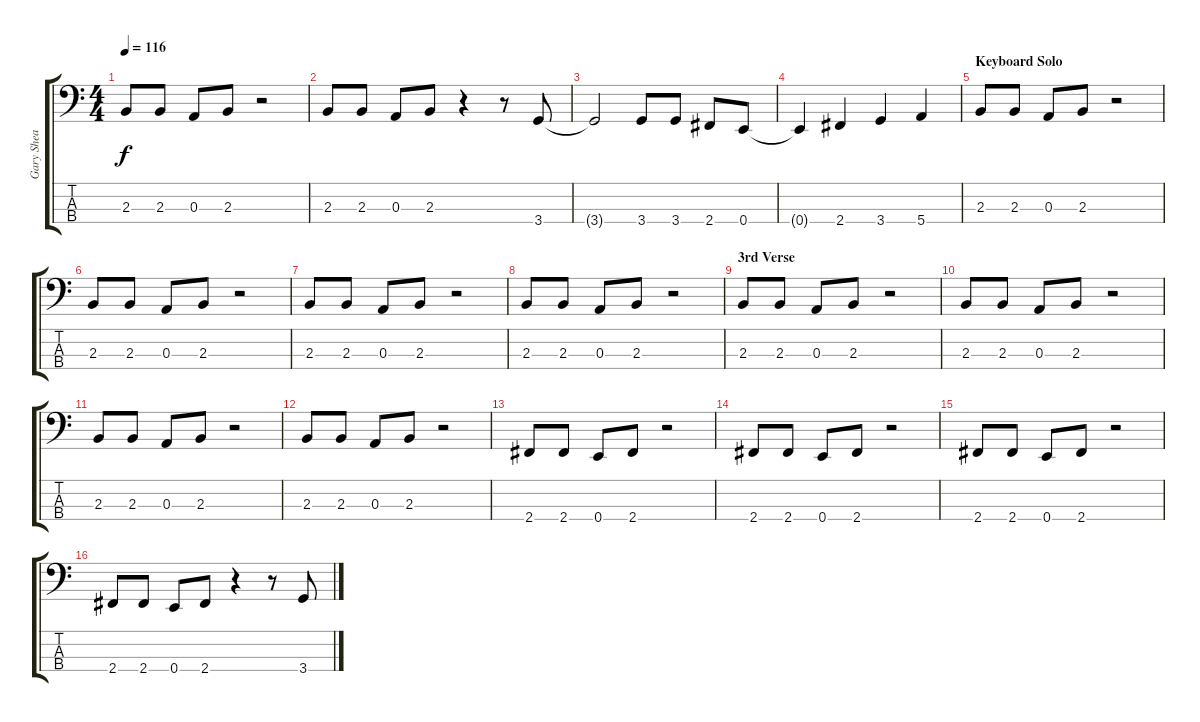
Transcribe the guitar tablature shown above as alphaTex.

\track ("Gary Shea" "Gary Shea") {instrument electricbasspick}
\staff {score tabs}
\tuning (G2 D2 A1 E1) {hide}
\ts (4 4)
\tempo 116
\clef f4
\ks c
2.3.8{dy f} 2.3.8 0.3.8 2.3.8 r.2 |
2.3.8 2.3.8 0.3.8 2.3.8 r.4 r.8 3.4.8 |
3.4{t}.2 3.4.8 3.4.8 2.4.8 0.4.8 |
0.4{t}.4 2.4.4 3.4.4 5.4.4 |
\section ("" "Keyboard Solo")
2.3.8 2.3.8 0.3.8 2.3.8 r.2 |
2.3.8 2.3.8 0.3.8 2.3.8 r.2 |
2.3.8 2.3.8 0.3.8 2.3.8 r.2 |
2.3.8 2.3.8 0.3.8 2.3.8 r.2 |
\section ("" "3rd Verse")
2.3.8 2.3.8 0.3.8 2.3.8 r.2 |
2.3.8 2.3.8 0.3.8 2.3.8 r.2 |
2.3.8 2.3.8 0.3.8 2.3.8 r.2 |
2.3.8 2.3.8 0.3.8 2.3.8 r.2 |
2.4.8 2.4.8 0.4.8 2.4.8 r.2 |
2.4.8 2.4.8 0.4.8 2.4.8 r.2 |
2.4.8 2.4.8 0.4.8 2.4.8 r.2 |
2.4.8 2.4.8 0.4.8 2.4.8 r.4 r.8 3.4.8
